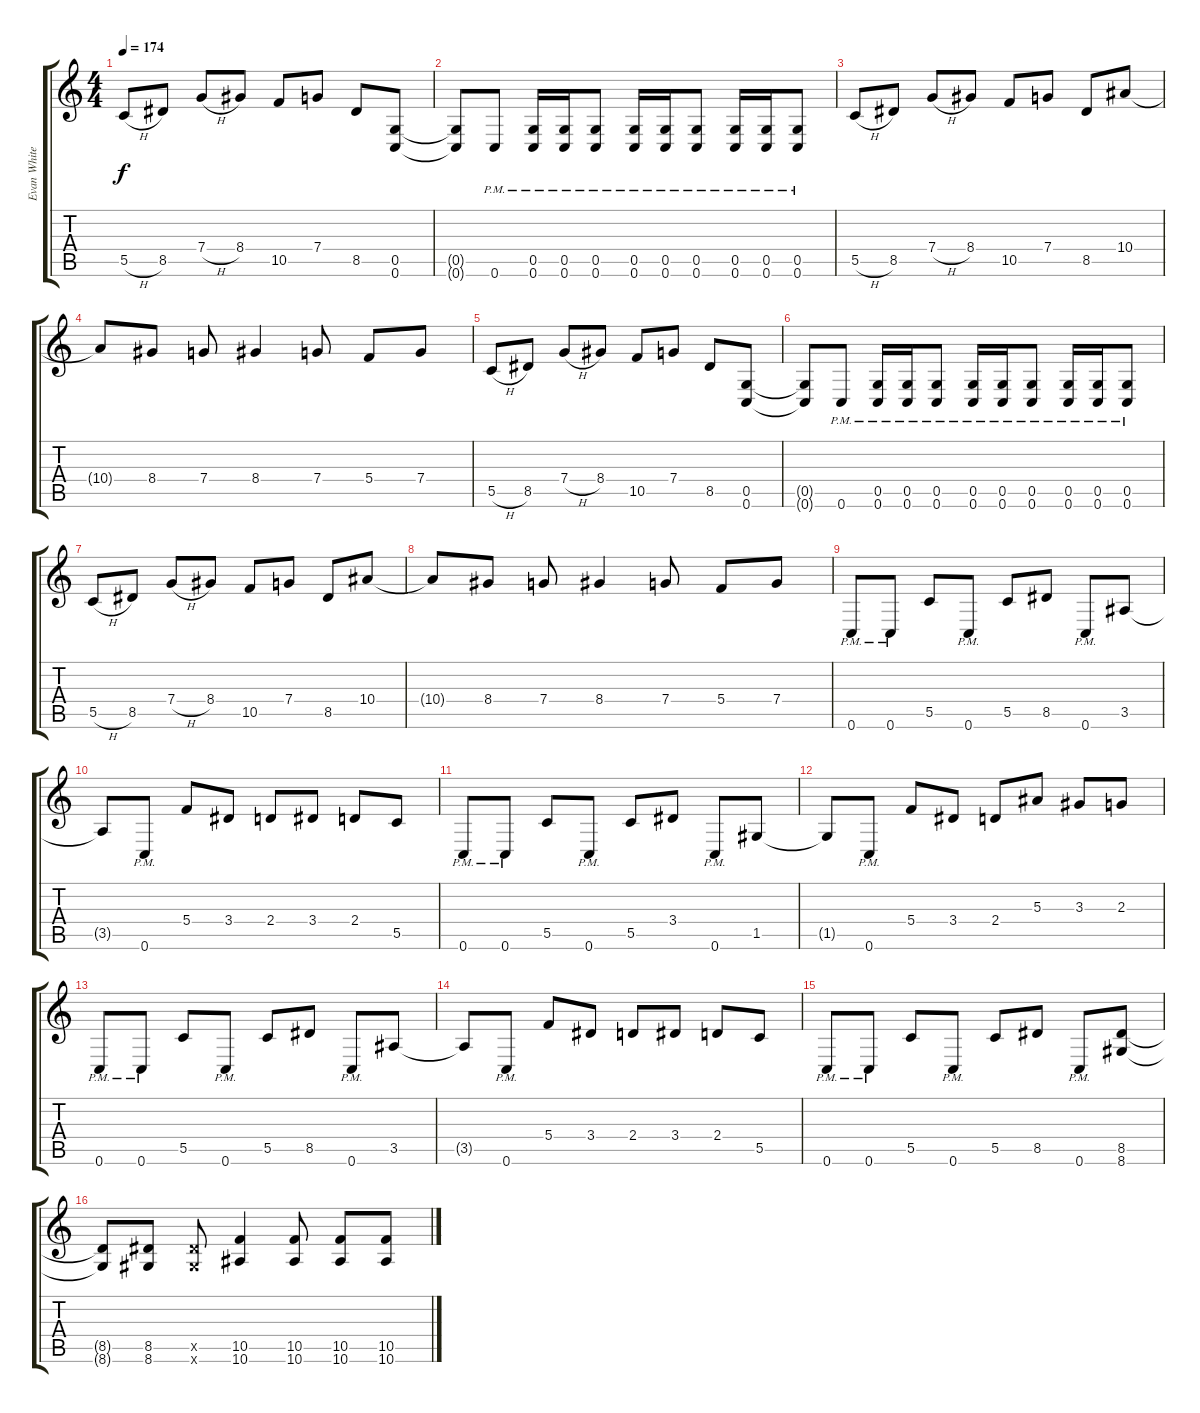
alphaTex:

\track ("Evan White (Guitar 2001-2003)" "Evan White") {instrument distortionguitar}
\staff {score tabs}
\tuning (D4 A3 F3 C3 G2 C2) {hide}
\ts (4 4)
\tempo 174
\clef g2
\ks c
5.5{h}.8{dy f} 8.5.8 7.4{h}.8 8.4.8 10.5.8 7.4.8 8.5.8 (0.5 0.6).8 |
(0.5{t} 0.6{t}).8 0.6{pm}.8 (0.5{pm} 0.6{pm}).16 (0.5{pm} 0.6{pm}).16 (0.5{pm} 0.6{pm}).8 (0.5{pm} 0.6{pm}).16 (0.5{pm} 0.6{pm}).16 (0.5{pm} 0.6{pm}).8 (0.5{pm} 0.6{pm}).16 (0.5{pm} 0.6{pm}).16 (0.5{pm} 0.6{pm}).8 |
5.5{h}.8 8.5.8 7.4{h}.8 8.4.8 10.5.8 7.4.8 8.5.8 10.4.8 |
10.4{t}.8 8.4.8 7.4.8 8.4.4 7.4.8 5.4.8 7.4.8 |
5.5{h}.8 8.5.8 7.4{h}.8 8.4.8 10.5.8 7.4.8 8.5.8 (0.5 0.6).8 |
(0.5{t} 0.6{t}).8 0.6{pm}.8 (0.5{pm} 0.6{pm}).16 (0.5{pm} 0.6{pm}).16 (0.5{pm} 0.6{pm}).8 (0.5{pm} 0.6{pm}).16 (0.5{pm} 0.6{pm}).16 (0.5{pm} 0.6{pm}).8 (0.5{pm} 0.6{pm}).16 (0.5{pm} 0.6{pm}).16 (0.5{pm} 0.6{pm}).8 |
5.5{h}.8 8.5.8 7.4{h}.8 8.4.8 10.5.8 7.4.8 8.5.8 10.4.8 |
10.4{t}.8 8.4.8 7.4.8 8.4.4 7.4.8 5.4.8 7.4.8 |
0.6{pm}.8 0.6{pm}.8 5.5.8 0.6{pm}.8 5.5.8 8.5.8 0.6{pm}.8 3.5.8 |
3.5{t}.8 0.6{pm}.8 5.4.8 3.4.8 2.4.8 3.4.8 2.4.8 5.5.8 |
0.6{pm}.8 0.6{pm}.8 5.5.8 0.6{pm}.8 5.5.8 3.4.8 0.6{pm}.8 1.5.8 |
1.5{t}.8 0.6{pm}.8 5.4.8 3.4.8 2.4.8 5.3.8 3.3.8 2.3.8 |
0.6{pm}.8 0.6{pm}.8 5.5.8 0.6{pm}.8 5.5.8 8.5.8 0.6{pm}.8 3.5.8 |
3.5{t}.8 0.6{pm}.8 5.4.8 3.4.8 2.4.8 3.4.8 2.4.8 5.5.8 |
0.6{pm}.8 0.6{pm}.8 5.5.8 0.6{pm}.8 5.5.8 8.5.8 0.6{pm}.8 (8.5 8.6).8 |
(8.5{t} 8.6{t}).8 (8.5 8.6).8 (8.5{x} 8.6{x}).8 (10.5 10.6).4 (10.5 10.6).8 (10.5 10.6).8 (10.5 10.6).8
